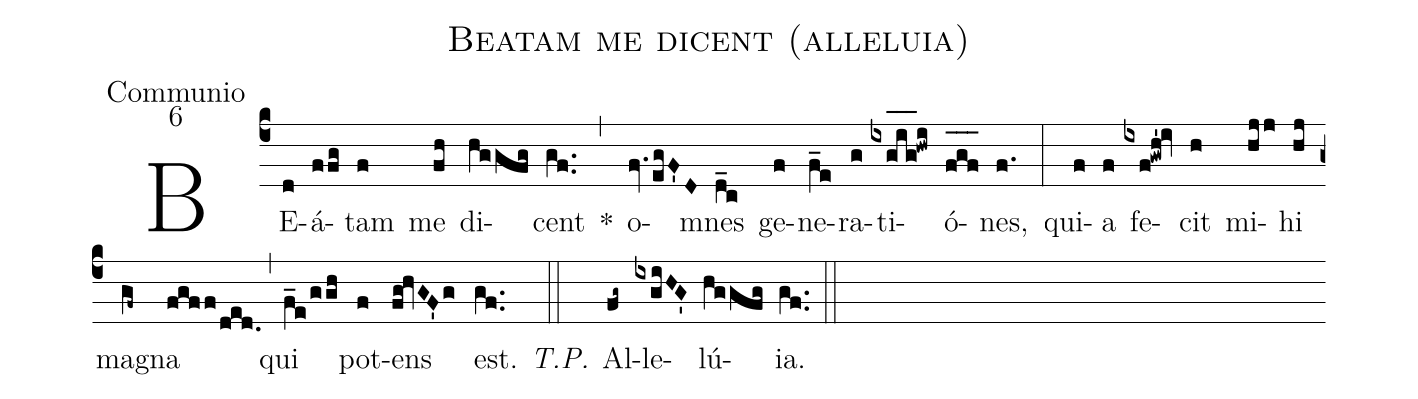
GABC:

name:Beatam me dicent (alleluia);
office-part:Communio;
mode:6;
%%
(c4) BE(d)á(ffg)tam(f) me(fh) di(hggfg)cent(gf..) *(,) o(fv.egF'D)mnes(d_c) ge(f)ne(f_e)ra(g)ti(ixg_[oh:h]i_[oh:h]g_[oh:h]!hwi)ó(f_[oh:h]g_[oh:h]f_[oh:h])nes,(f.) (:) qui(f)a(f) fe(ixf!gwh'!iv)cit(h) mi(hjj)hi(hj) ma(gf~)gna(fgff/ded.) (,) qui(f_e/ggh) pot(f)ens(fg!hvGF'g) est.(gf..) <i>T.P.</i>(::) Al(fg~)le(ixgiHG')lú(hggfg)ia.(gf..) (::)
